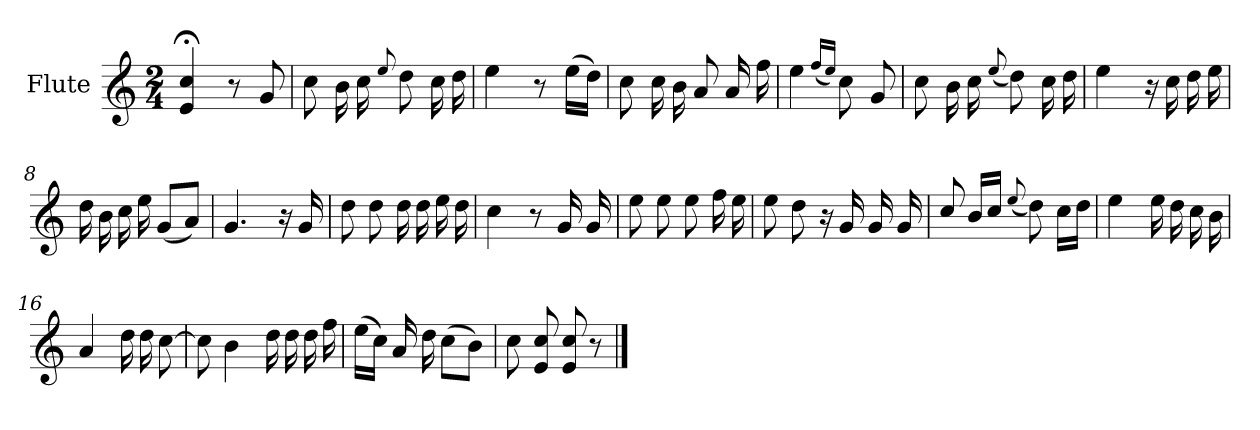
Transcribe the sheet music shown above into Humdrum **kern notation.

**kern
*part1
*staff1
*I"Flute
*I'Fl.
*clefG2
*k[]
*M2/4
=1
4e;</ 4cc;</
8r
8g/
=2
8cc\
16b\
16cc\
8qqee/
8dd\
16cc\
16dd\
=3
4ee\
8r
(>16ee\LL
16dd\JJ)
=4
8cc\
16cc\
16b\
8a/
16a/
16ff\
=5
4ee\
(<16qqff/LL
16qqee/JJ)
8cc\
8g/
=6
8cc\
16b\
16cc\
(<8qqee/
8dd\)
16cc\
16dd\
!!LO:LB:g=z
=7
4ee\
16r
16cc\
16dd\
16ee\
=8
16dd\
16b\
16cc\
16ee\
(<8g/L
8a/J)
=9
4.g/
16r
16g/
=10
8dd\
8dd\
16dd\
16dd\
16ee\
16dd\
=11
4cc\
8r
16g/
16g/
=12
8ee\
8ee\
8ee\
16ff\
16ee\
!!LO:LB:g=z
=13
8ee\
8dd\
16r
16g/
16g/
16g/
=14
8cc/
16b/LL
16cc/JJ
(<8qqee/
8dd\)
16cc\LL
16dd\JJ
=15
4ee\
16ee\
16dd\
16cc\
16b\
=16
4a/
16dd\
16dd\
[8cc\
=17
8cc\]
4b\
16dd\
16dd\
16dd\
16ff\
=18
(>16ee\LL
16cc\JJ)
16a/
16dd\
(>8cc\L
8b\J)
!!LO:LB:g=z
=19
8cc\
8e/ 8cc/
8e/ 8cc/
8r
==
*-
